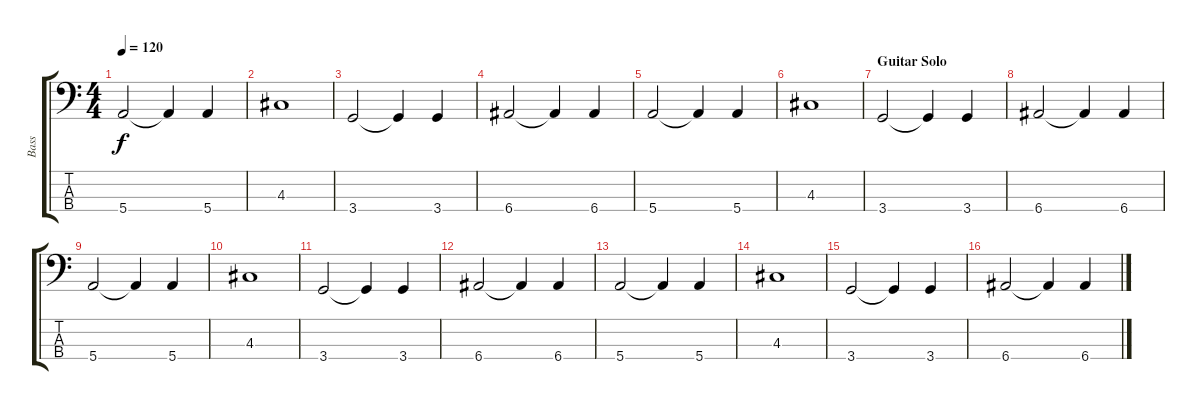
\track ("Bass" "Bass") {instrument electricbasspick}
\staff {score tabs}
\tuning (G2 D2 A1 E1) {hide}
\ts (4 4)
\tempo 120
\clef f4
\ks c
5.4.2{dy f} 5.4{t}.4 5.4.4 |
4.3.1 |
3.4.2 3.4{t}.4 3.4.4 |
6.4.2 6.4{t}.4 6.4.4 |
5.4.2 5.4{t}.4 5.4.4 |
4.3.1 |
\section ("" "Guitar Solo")
3.4.2 3.4{t}.4 3.4.4 |
6.4.2 6.4{t}.4 6.4.4 |
5.4.2 5.4{t}.4 5.4.4 |
4.3.1 |
3.4.2 3.4{t}.4 3.4.4 |
6.4.2 6.4{t}.4 6.4.4 |
5.4.2 5.4{t}.4 5.4.4 |
4.3.1 |
3.4.2 3.4{t}.4 3.4.4 |
6.4.2 6.4{t}.4 6.4.4
